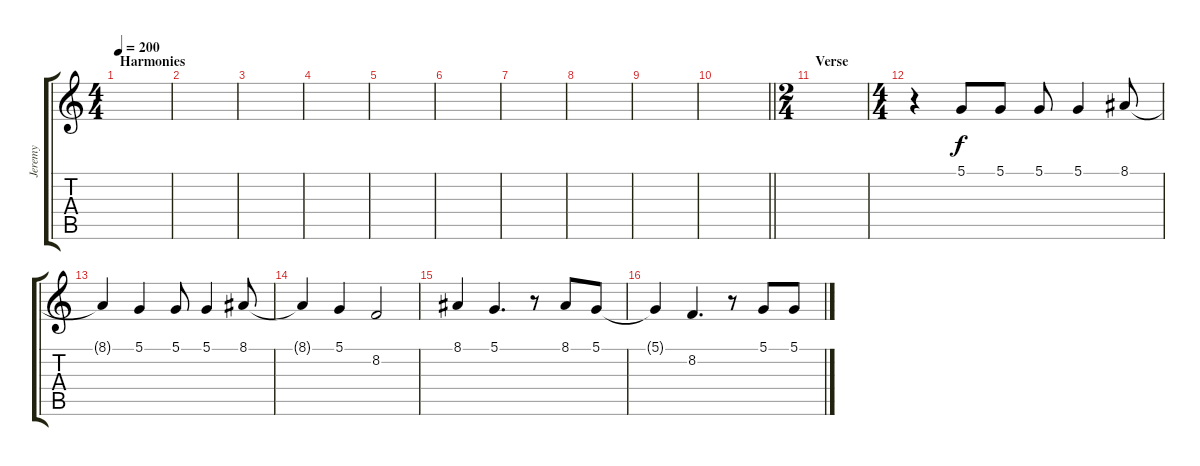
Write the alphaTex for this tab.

\track ("Jeremy" "Jeremy") {instrument oboe}
\staff {score tabs}
\tuning (D4 A3 F3 C3 G2 C2) {hide}
\ts (4 4)
\section ("" "Harmonies")
\tempo 200
\clef g2
\ks c
|
|
|
|
|
|
|
|
|
\barLineRight lightlight
|
\ts (2 4)
\section ("" "Verse")
|
\ts (4 4)
r.4 5.1.8 5.1.8 5.1.8 5.1.4 8.1.8 |
8.1{t}.4 5.1.4 5.1.8 5.1.4 8.1.8 |
8.1{t}.4 5.1.4 8.2.2 |
8.1.4 5.1.4{d} r.8 8.1.8 5.1.8 |
5.1{t}.4 8.2.4{d} r.8 5.1.8 5.1.8
